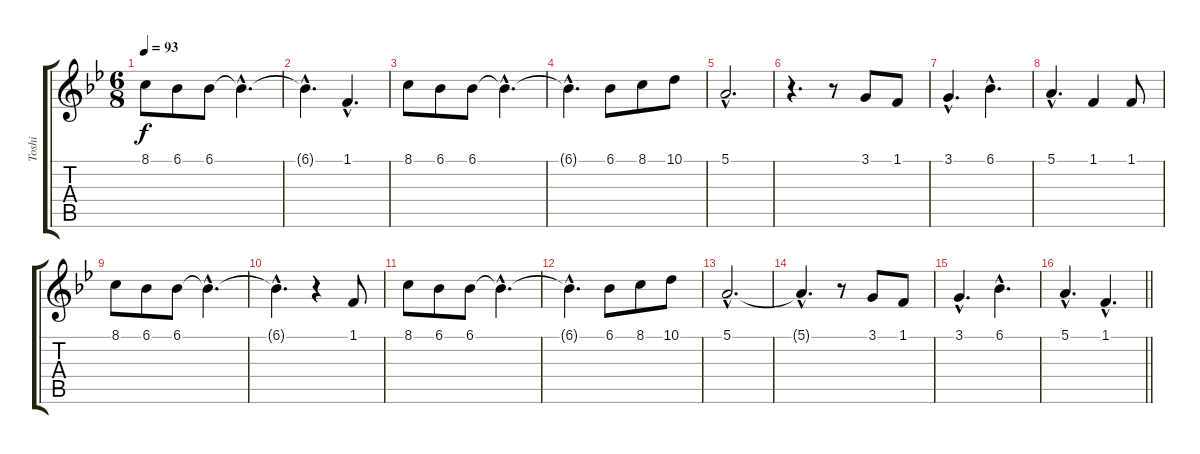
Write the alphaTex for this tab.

\track ("Toshi" "Toshi") {instrument accordion}
\staff {score tabs}
\tuning (E4 B3 G3 D3 A2 E2) {hide}
\ts (6 8)
\tempo 93
\clef g2
\ks bb
8.1.8{dy f} 6.1.8 6.1.8 6.1{hac t}.4{d} |
6.1{hac t}.4{d} 1.1{hac}.4{d} |
8.1.8 6.1.8 6.1.8 6.1{hac t}.4{d} |
6.1{hac t}.4{d} 6.1.8 8.1.8 10.1.8 |
5.1{hac}.2{d} |
r.4{d} r.8 3.1.8 1.1.8 |
3.1{hac}.4{d} 6.1{hac}.4{d} |
5.1{hac}.4{d} 1.1.4 1.1.8 |
8.1.8 6.1.8 6.1.8 6.1{hac t}.4{d} |
6.1{hac t}.4{d} r.4 1.1.8 |
8.1.8 6.1.8 6.1.8 6.1{hac t}.4{d} |
6.1{hac t}.4{d} 6.1.8 8.1.8 10.1.8 |
5.1{hac}.2{d} |
5.1{hac t}.4{d} r.8 3.1.8 1.1.8 |
3.1{hac}.4{d} 6.1{hac}.4{d} |
\barLineRight lightlight
5.1{hac}.4{d} 1.1{hac}.4{d}
